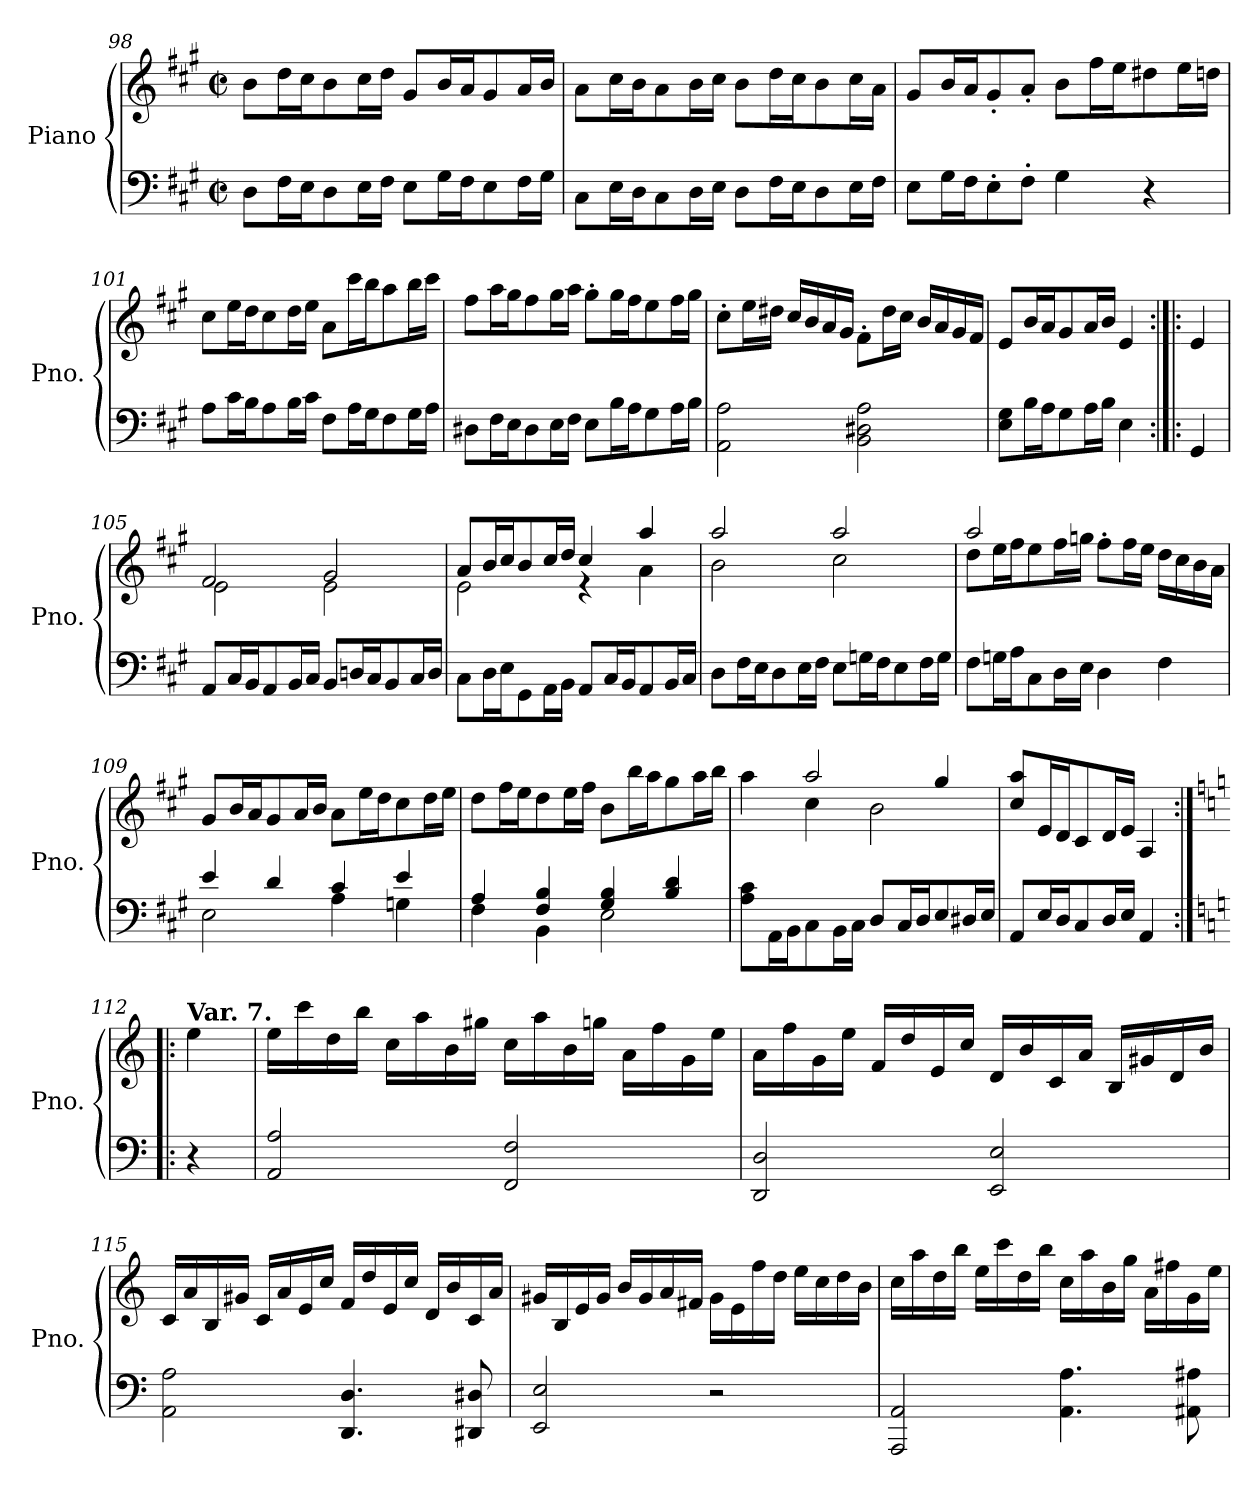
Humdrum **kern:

**kern	**kern
*part1	*part1
*staff2	*staff1
*I"Piano	*
*I'Pno.	*
*clefF4	*clefG2
*k[f#c#g#]	*k[f#c#g#]
*A:	*A:
*M2/2	*M2/2
*met(c|)	*met(c|)
=98	=98
8D\L	8b\L
16F#\L	16dd\L
16E\J	16cc#\J
8D\	8b\
16E\L	16cc#\L
16F#\JJ	16dd\JJ
8E\L	8g#/L
16G#\L	16b/L
16F#\J	16a/J
8E\	8g#/
16F#\L	16a/L
16G#\JJ	16b/JJ
=99	=99
8C#\L	8a\L
16E\L	16cc#\L
16D\J	16b\J
8C#\	8a\
16D\L	16b\L
16E\JJ	16cc#\JJ
8D\L	8b\L
16F#\L	16dd\L
16E\J	16cc#\J
8D\	8b\
16E\L	16cc#\L
16F#\JJ	16a\JJ
!!LO:LB:g=z
=100	=100
8E\L	8g#/L
16G#\L	16b/L
16F#\J	16a/J
8E'\	8g#'/
8F#'\J	8a'/J
4G#\	8b\L
.	16ff#\L
.	16ee\J
4r	8dd#X\
.	16ee\L
.	16ddn\JJ
=101	=101
8A\L	8cc#\L
16c#\L	16ee\L
16B\J	16dd\J
8A\	8cc#\
16B\L	16dd\L
16c#\JJ	16ee\JJ
8F#\L	8a\L
16A\L	16ccc#\L
16G#\J	16bb\J
8F#\	8aa\
16G#\L	16bb\L
16A\JJ	16ccc#\JJ
=102	=102
8D#X\L	8ff#\L
16F#\L	16aa\L
16E\J	16gg#\J
8D#\	8ff#\
16E\L	16gg#\L
16F#\JJ	16aa\JJ
8E\L	8gg#'\L
16B\L	16gg#\L
16A\J	16ff#\J
8G#\	8ee\
16A\L	16ff#\L
16B\JJ	16gg#\JJ
!!LO:LB:g=z
=103	=103
2AA\ 2A\	8cc#'\L
.	16ee\L
.	16dd#X\JJ
.	16cc#/LL
.	16b/
.	16a/
.	16g#/JJ
2BB\ 2D#X\ 2A\	8f#'\L
.	16dd#\L
.	16cc#\JJ
.	16b/LL
.	16a/
.	16g#/
.	16f#/JJ
=104	=104
8E\ 8G#\L	8e/L
16B\L	16b/L
16A\J	16a/J
8G#\	8g#/
16A\L	16a/L
16B\JJ	16b/JJ
4E\	4e/
=104X13:|!|:	=104X13:|!|:
4GG#/	4e/
=105	=105
*	*^
8AA/L	2f#/	2e\
16C#/L	.	.
16BB/J	.	.
8AA/	.	.
16BB/L	.	.
16C#/JJ	.	.
8BB/L	2g#/	2e\
16Dn/L	.	.
16C#/J	.	.
8BB/	.	.
16C#/L	.	.
16D/JJ	.	.
!!LO:LB:g=z	!!
=106	=106	=106
8C#\L	8a/L	2e\
16D\L	16b/L	.
16E\J	16cc#/J	.
8GG#\	8b/	.
16AA\L	16cc#/L	.
16BB\JJ	16dd/JJ	.
8AA/L	4cc#/	4r
16C#/L	.	.
16BB/J	.	.
8AA/	4aa/	4a\
16BB/L	.	.
16C#/JJ	.	.
=107	=107	=107
8D\L	2aa/	2b\
16F#\L	.	.
16E\J	.	.
8D\	.	.
16E\L	.	.
16F#\JJ	.	.
8E\L	2aa/	2cc#\
16Gn\L	.	.
16F#\J	.	.
8E\	.	.
16F#\L	.	.
16G\JJ	.	.
=108	=108	=108
8F#\L	2aa/	8dd\L
16Gn\L	.	16ee\L
16A\J	.	16ff#\J
8C#\	.	8ee\
16D\L	.	16ff#\L
16E\JJ	.	16ggn\JJ
4D\	8ff#'\L	2ryy
.	16ff#\L	.
.	16ee\JJ	.
4F#\	16dd\LL	.
.	16cc#\	.
.	16b\	.
.	16a\JJ	.
*	*v	*v
!!LO:PB:g=z
=109	=109
*^	*
4e/	2E\	8g#/L
.	.	16b/L
.	.	16a/J
4d/	.	8g#/
.	.	16a/L
.	.	16b/JJ
4c#/	4A\	8a\L
.	.	16ee\L
.	.	16dd\J
4e/	4Gn\	8cc#\
.	.	16dd\L
.	.	16ee\JJ
=110	=110	=110
4A/	4F#\	8dd\L
.	.	16ff#\L
.	.	16ee\J
4F#/ 4B/	4BB\	8dd\
.	.	16ee\L
.	.	16ff#\JJ
4G#/ 4B/	2E\	8b\L
.	.	16bb\L
.	.	16aa\J
4B/ 4d/	.	8gg#\
.	.	16aa\L
.	.	16bb\JJ
*v	*v	*
=111	=111
*	*^
8A\ 8c#\L	4aa\	4ryy
16AA\L	.	.
16BB\J	.	.
8C#\	2aa/	4cc#\
16BB\L	.	.
16C#\JJ	.	.
8D/L	.	2b\
16C#/L	.	.
16D/J	.	.
8E/	4gg#/	.
16D#X/L	.	.
16E/JJ	.	.
*	*v	*v
=112	=112
8AA/L	8cc#/ 8aa/L
16E/L	16e/L
16D/J	16d/J
8C#/	8c#/
16D/L	16d/L
16E/JJ	16e/JJ
4AA/	4A/
!!LO:LB:g=z
=112X14:|!|:	=112X14:|!|:
*k[]	*k[]
*C:	*C:
!	!LO:TX:a:B:t=Var. 7.
4r	4ee\
=113	=113
2AA/ 2A/	16ee\LL
.	16ccc\
.	16dd\
.	16bb\JJ
.	16cc\LL
.	16aa\
.	16b\
.	16gg#X\JJ
2FF/ 2F/	16cc\LL
.	16aa\
.	16b\
.	16ggn\JJ
.	16a\LL
.	16ff\
.	16g\
.	16ee\JJ
=114	=114
2DD/ 2D/	16a\LL
.	16ff\
.	16g\
.	16ee\JJ
.	16f/LL
.	16dd/
.	16e/
.	16cc/JJ
2EE/ 2E/	16d/LL
.	16b/
.	16c/
.	16a/JJ
.	16B/LL
.	16g#X/
.	16d/
.	16b/JJ
!!LO:LB:g=z
=115	=115
2AA\ 2A\	16c/LL
.	16a/
.	16B/
.	16g#X/JJ
.	16c/LL
.	16a/
.	16e/
.	16cc/JJ
4.DD/ 4.D/	16f/LL
.	16dd/
.	16e/
.	16cc/JJ
.	16d/LL
.	16b/
8DD#X/ 8D#X/	16c/
.	16a/JJ
=116	=116
2EE/ 2E/	16g#X/LL
.	16B/
.	16e/
.	16g#/JJ
.	16b/LL
.	16g#/
.	16a/
.	16f#X/JJ
2r	16g#\LL
.	16e\
.	16ff\
.	16dd\JJ
.	16ee\LL
.	16cc\
.	16dd\
.	16b\JJ
=117	=117
2AAA/ 2AA/	16cc\LL
.	16aa\
.	16dd\
.	16bb\JJ
.	16ee\LL
.	16ccc\
.	16dd\
.	16bb\JJ
4.AA\ 4.A\	16cc\LL
.	16aa\
.	16b\
.	16gg\JJ
.	16a\LL
.	16ff#X\
8AA#X\ 8A#X\	16g\
.	16ee\JJ
=	=
*-	*-
